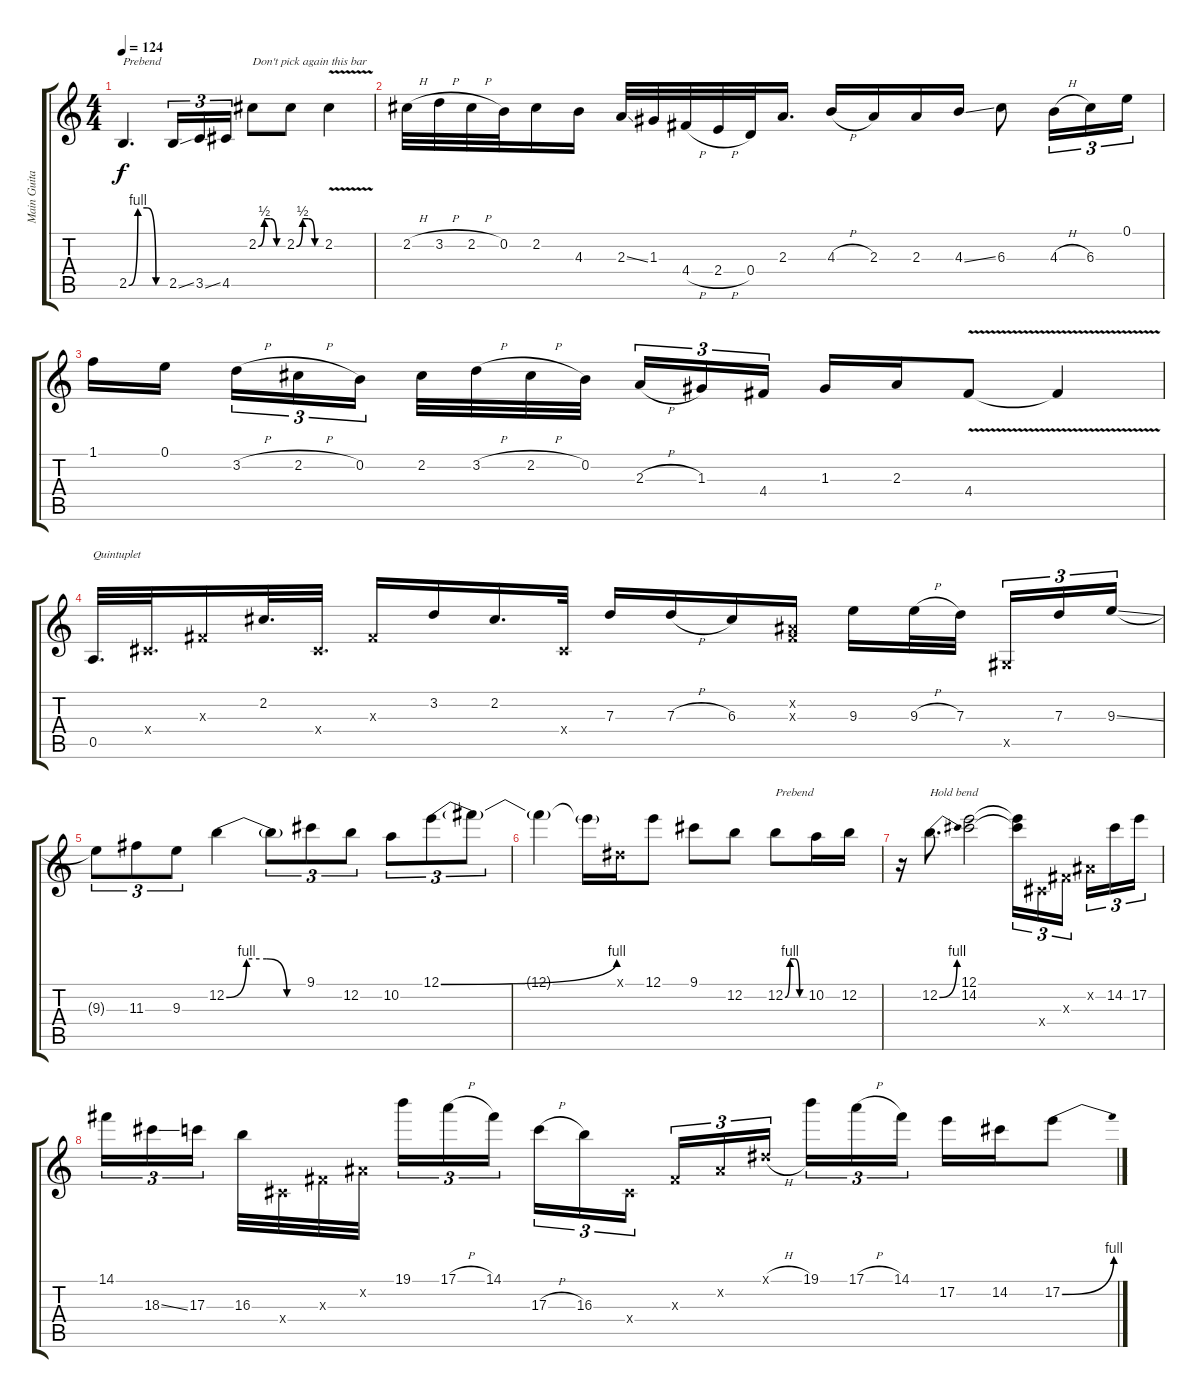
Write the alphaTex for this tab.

\track ("Main Guitar" "Main Guita") {instrument overdrivenguitar}
\staff {score tabs}
\tuning (E4 B3 G3 D3 A2 E2) {hide}
\ts (4 4)
\tempo 124
\clef g2
\ks c
2.5{be (custom 0 0 15 4 30 4 45 0 60 0)}.4{d txt "Prebend" dy f} 2.5{ss}.16{tu (3 2)} 3.5{ss}.16{tu (3 2)} 4.5.16{tu (3 2)} 2.2{be (custom 0 0 15 2 30 2 45 0 60 0)}.8{txt "Don't pick again this bar"} 2.2{be (custom 0 0 15 2 30 2 45 0 60 0)}.8 2.2{v}.4 |
2.2{h}.32 3.2{h}.32 2.2{h}.32 0.2.32 2.2.16 4.3.16 2.3{ss}.32 1.3.32 4.4{h}.32 2.4{h}.32 0.4.32 2.3.16{d} 4.3{h}.16 2.3.16 2.3.16 4.3{ss}.16 6.3.8 4.3{h}.16{tu (3 2)} 6.3.16{tu (3 2)} 0.1.16{tu (3 2)} |
1.1.16 0.1.16{beam splitsecondary} 3.2{h}.16{tu (3 2)} 2.2{h}.16{tu (3 2)} 0.2.16{tu (3 2)} 2.2.32 3.2{h}.32 2.2{h}.32 0.2.32{beam splitsecondary} 2.3{h}.16{tu (3 2)} 1.3.16{tu (3 2)} 4.4.16{tu (3 2)} 1.3.16 2.3.16 4.4{v}.8 4.4{t}.4 |
0.5.32{d txt "Quintuplet"} -1.4{x}.32{d} -1.3{x}.16 2.2.32{d} -1.4{x}.32{d} -1.3{x}.16 3.2.16 2.2.16{d} -1.4{x}.32 7.3.16 7.3{h}.16 6.3.16 (-1.2{x} -1.3{x}).16 9.3.16 9.3{h}.32 7.3.32{beam splitsecondary} -1.5{x}.16{tu (3 2)} 7.3.16{tu (3 2)} 9.3{ss}.16{tu (3 2)} |
9.3{t}.8{tu (3 2)} 11.3.8{tu (3 2)} 9.3.8{tu (3 2)} 12.2{be (custom 0 0 15 4 30 4 45 0 60 0)}.4 12.2{t}.8{tu (3 2)} 9.1.8{tu (3 2)} 12.2.8{tu (3 2)} 10.2.8{tu (3 2)} 12.1{be (bend 0 0 60 4)}.8{tu (3 2)} 12.1{t}.8{tu (3 2)} |
12.1{t}.4 12.1{t}.16 -1.1{x}.16 12.1.8 9.1.8 12.2.8 12.2{be (custom 0 0 15 4 30 4 45 0 60 0)}.8{txt "Prebend"} 10.2.16 12.2.16 |
r.16 12.2{be (bend 0 0 60 4)}.8{d txt "Hold bend"} (12.1 14.2).2 (12.1{t} 14.2{t}).16{tu (3 2)} -1.4{x}.16{tu (3 2)} -1.3{x}.16{tu (3 2) beam splitsecondary} -1.2{x}.16{tu (3 2)} 14.2.16{tu (3 2)} 17.2.16{tu (3 2)} |
14.1.16{tu (3 2)} 18.3{ss}.16{tu (3 2)} 17.3.16{tu (3 2) beam splitsecondary} 16.3.32 -1.4{x}.32 -1.3{x}.32 -1.2{x}.32 19.1.16{tu (3 2)} 17.1{h}.16{tu (3 2)} 14.1.16{tu (3 2) beam splitsecondary} 17.3{h}.16{tu (3 2)} 16.3.16{tu (3 2)} -1.4{x}.16{tu (3 2)} -1.3{x}.16{tu (3 2)} -1.2{x}.16{tu (3 2)} -1.1{h x}.16{tu (3 2) beam splitsecondary} 19.1.16{tu (3 2)} 17.1{h}.16{tu (3 2)} 14.1.16{tu (3 2)} 17.2.16 14.2.16 17.2{be (bend 0 0 60 4)}.8
